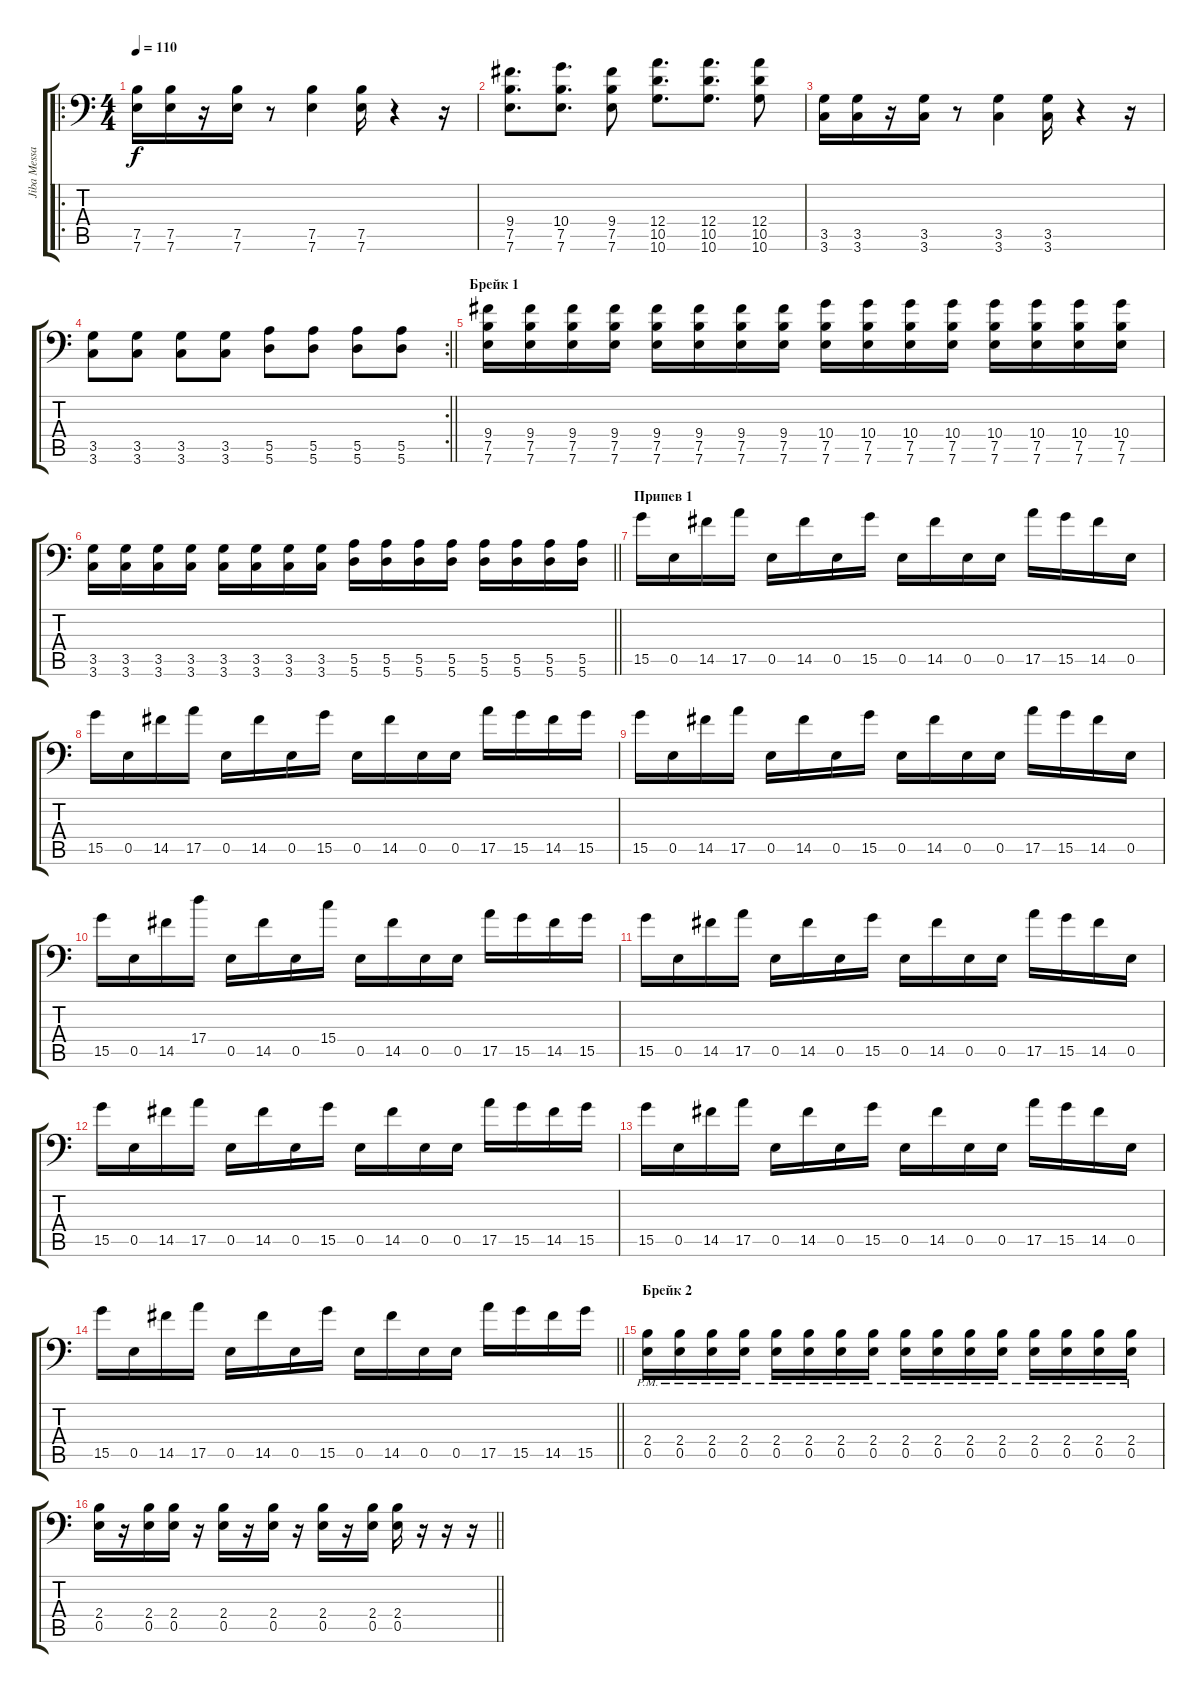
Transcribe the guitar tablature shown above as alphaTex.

\track ("Jiba Messa (Dist)" "Jiba Messa") {instrument distortionguitar}
\staff {score tabs}
\tuning (B3 G3 D3 A2 E2 A1) {hide}
\ro
\ts (4 4)
\tempo 110
\clef f4
\ks c
(7.5 7.6).16{dy f} (7.5 7.6).16 r.16 (7.5 7.6).16 r.8 (7.5 7.6).4 (7.5 7.6).16 r.4 r.16 |
(9.4 7.5 7.6).8{d} (10.4 7.5 7.6).8{d} (9.4 7.5 7.6).8 (12.4 10.5 10.6).8{d} (12.4 10.5 10.6).8{d} (12.4 10.5 10.6).8 |
(3.5 3.6).16 (3.5 3.6).16 r.16 (3.5 3.6).16 r.8 (3.5 3.6).4 (3.5 3.6).16 r.4 r.16 |
\rc 2
\barLineRight lightlight
(3.5 3.6).8 (3.5 3.6).8 (3.5 3.6).8 (3.5 3.6).8 (5.5 5.6).8 (5.5 5.6).8 (5.5 5.6).8 (5.5 5.6).8 |
\section ("" "Брейк 1")
(9.4 7.5 7.6).16 (9.4 7.5 7.6).16 (9.4 7.5 7.6).16 (9.4 7.5 7.6).16 (9.4 7.5 7.6).16 (9.4 7.5 7.6).16 (9.4 7.5 7.6).16 (9.4 7.5 7.6).16 (10.4 7.5 7.6).16 (10.4 7.5 7.6).16 (10.4 7.5 7.6).16 (10.4 7.5 7.6).16 (10.4 7.5 7.6).16 (10.4 7.5 7.6).16 (10.4 7.5 7.6).16 (10.4 7.5 7.6).16 |
\barLineRight lightlight
(3.5 3.6).16 (3.5 3.6).16 (3.5 3.6).16 (3.5 3.6).16 (3.5 3.6).16 (3.5 3.6).16 (3.5 3.6).16 (3.5 3.6).16 (5.5 5.6).16 (5.5 5.6).16 (5.5 5.6).16 (5.5 5.6).16 (5.5 5.6).16 (5.5 5.6).16 (5.5 5.6).16 (5.5 5.6).16 |
\section ("" "Припев 1")
15.5.16 0.5.16 14.5.16 17.5.16 0.5.16 14.5.16 0.5.16 15.5.16 0.5.16 14.5.16 0.5.16 0.5.16 17.5.16 15.5.16 14.5.16 0.5.16 |
15.5.16 0.5.16 14.5.16 17.5.16 0.5.16 14.5.16 0.5.16 15.5.16 0.5.16 14.5.16 0.5.16 0.5.16 17.5.16 15.5.16 14.5.16 15.5.16 |
15.5.16 0.5.16 14.5.16 17.5.16 0.5.16 14.5.16 0.5.16 15.5.16 0.5.16 14.5.16 0.5.16 0.5.16 17.5.16 15.5.16 14.5.16 0.5.16 |
15.5.16 0.5.16 14.5.16 17.4.16 0.5.16 14.5.16 0.5.16 15.4.16 0.5.16 14.5.16 0.5.16 0.5.16 17.5.16 15.5.16 14.5.16 15.5.16 |
15.5.16 0.5.16 14.5.16 17.5.16 0.5.16 14.5.16 0.5.16 15.5.16 0.5.16 14.5.16 0.5.16 0.5.16 17.5.16 15.5.16 14.5.16 0.5.16 |
15.5.16 0.5.16 14.5.16 17.5.16 0.5.16 14.5.16 0.5.16 15.5.16 0.5.16 14.5.16 0.5.16 0.5.16 17.5.16 15.5.16 14.5.16 15.5.16 |
15.5.16 0.5.16 14.5.16 17.5.16 0.5.16 14.5.16 0.5.16 15.5.16 0.5.16 14.5.16 0.5.16 0.5.16 17.5.16 15.5.16 14.5.16 0.5.16 |
\barLineRight lightlight
15.5.16 0.5.16 14.5.16 17.5.16 0.5.16 14.5.16 0.5.16 15.5.16 0.5.16 14.5.16 0.5.16 0.5.16 17.5.16 15.5.16 14.5.16 15.5.16 |
\section ("" "Брейк 2")
(2.4{pm} 0.5{pm}).16 (2.4{pm} 0.5{pm}).16 (2.4{pm} 0.5{pm}).16 (2.4{pm} 0.5{pm}).16 (2.4{pm} 0.5{pm}).16 (2.4{pm} 0.5{pm}).16 (2.4{pm} 0.5{pm}).16 (2.4{pm} 0.5{pm}).16 (2.4{pm} 0.5{pm}).16 (2.4{pm} 0.5{pm}).16 (2.4{pm} 0.5{pm}).16 (2.4{pm} 0.5{pm}).16 (2.4{pm} 0.5{pm}).16 (2.4{pm} 0.5{pm}).16 (2.4{pm} 0.5{pm}).16 (2.4{pm} 0.5{pm}).16 |
\barLineRight lightlight
(2.4 0.5).16 r.16 (2.4 0.5).16 (2.4 0.5).16 r.16 (2.4 0.5).16 r.16 (2.4 0.5).16 r.16 (2.4 0.5).16 r.16 (2.4 0.5).16 (2.4 0.5).16 r.16 r.16 r.16
